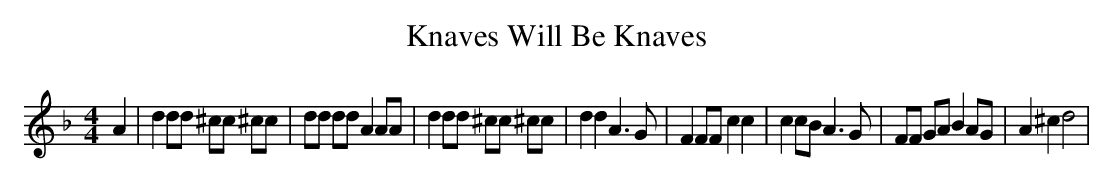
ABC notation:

X:1
T:Knaves Will Be Knaves
M:4/4
L:1/8
K:F
 A2| d2 dd ^cc ^cc| dd dd A2 AA| d2 dd ^cc ^cc| d2 d2 A3 G| F2 FF c2 c2|\
 c2 cB A3 G| FF GA B2 AG| A2 ^c2 d4|
